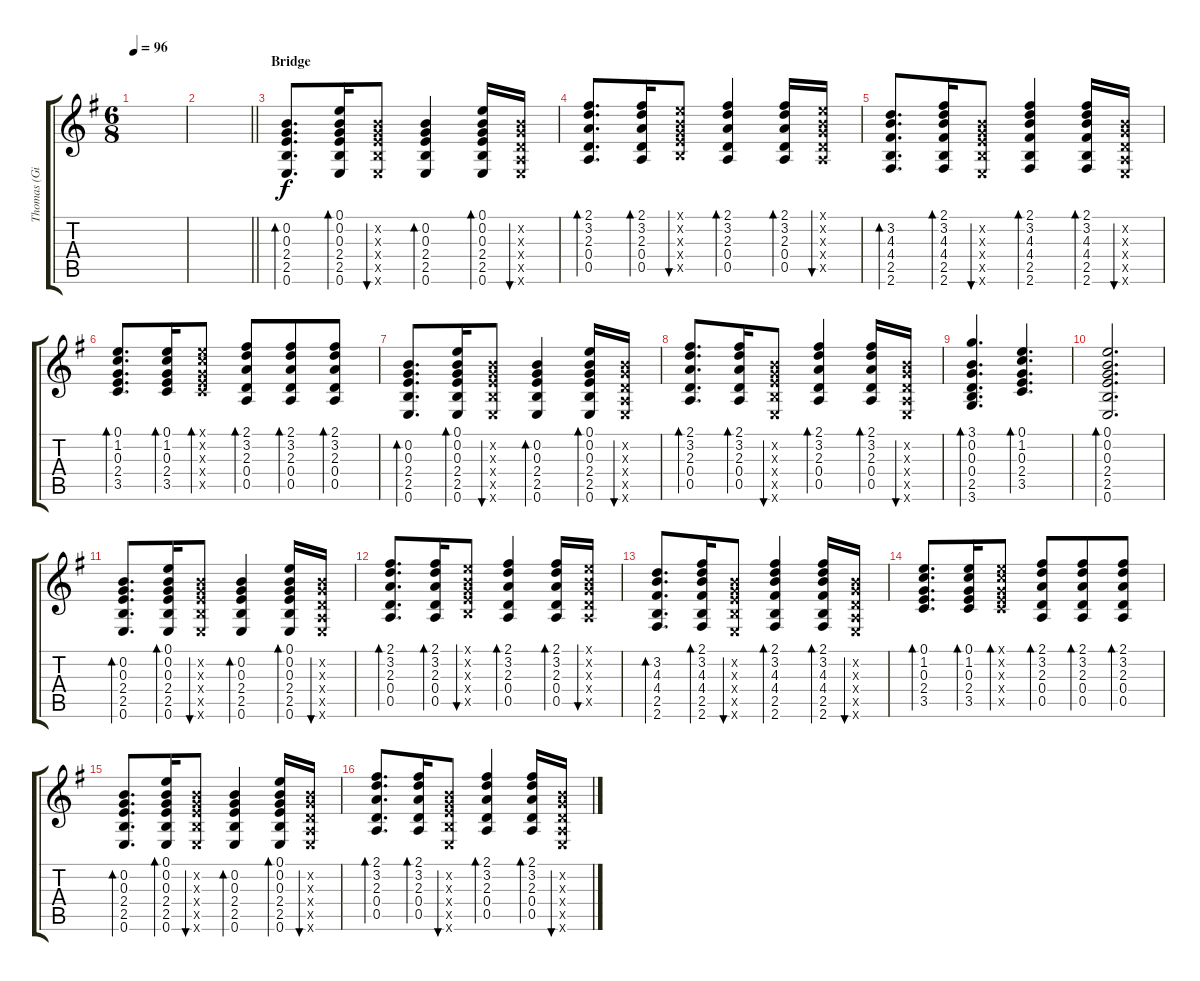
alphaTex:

\track ("Thomas (Gitarre)" "Thomas (Gi") {instrument acousticguitarsteel}
\staff {score tabs}
\tuning (E4 B3 G3 D3 A2 E2) {hide}
\ts (6 8)
\tempo 96
\clef g2
\ks g
|
\barLineRight lightlight
|
\section ("" "Bridge")
(0.2 0.3 2.4 2.5 0.6).8{d bd 60} (0.1 0.2 0.3 2.4 2.5 0.6).16{bd 60} (0.2{x} 0.3{x} 2.4{x} 2.5{x} 0.6{x}).8{bu 60} (0.2 0.3 2.4 2.5 0.6).4{bd 60} (0.1 0.2 0.3 2.4 2.5 0.6).16{bd 60} (0.2{x} 0.3{x} 0.4{x} 0.5{x} 0.6{x}).16{bu 60} |
(2.1 3.2 2.3 0.4 0.5).8{d bd 60} (2.1 3.2 2.3 0.4 0.5).16{bd 60} (0.1{x} 0.2{x} 0.3{x} 2.4{x} 2.5{x}).8{bu 60} (2.1 3.2 2.3 0.4 0.5).4{bd 60} (2.1 3.2 2.3 0.4 0.5).16{bd 60} (0.1{x} 0.2{x} 0.3{x} 0.4{x} 0.5{x}).16{bu 60} |
(3.2 4.3 4.4 2.5 2.6).8{d bd 60} (2.1 3.2 4.3 4.4 2.5 2.6).16{bd 60} (0.2{x} 0.3{x} 2.4{x} 2.5{x} 0.6{x}).8{bu 60} (2.1 3.2 4.3 4.4 2.5 2.6).4{bd 60} (2.1 3.2 4.3 4.4 2.5 2.6).16{bd 60} (0.2{x} 0.3{x} 0.4{x} 0.5{x} 0.6{x}).16{bu 60} |
(0.1 1.2 0.3 2.4 3.5).8{d bd 60} (0.1 1.2 0.3 2.4 3.5).16{bd 60} (0.1{x} 1.2{x} 0.3{x} 2.4{x} 3.5{x}).8{bd 60} (2.1 3.2 2.3 0.4 0.5).8{bd 60} (2.1 3.2 2.3 0.4 0.5).8{bd 60} (2.1 3.2 2.3 0.4 0.5).8{bd 60} |
(0.2 0.3 2.4 2.5 0.6).8{d bd 60} (0.1 0.2 0.3 2.4 2.5 0.6).16{bd 60} (0.2{x} 0.3{x} 2.4{x} 2.5{x} 0.6{x}).8{bu 60} (0.2 0.3 2.4 2.5 0.6).4{bd 60} (0.1 0.2 0.3 2.4 2.5 0.6).16{bd 60} (0.2{x} 0.3{x} 0.4{x} 0.5{x} 0.6{x}).16{bu 60} |
(2.1 3.2 2.3 0.4 0.5).8{d bd 60} (2.1 3.2 2.3 0.4 0.5).16{bd 60} (0.2{x} 0.3{x} 2.4{x} 2.5{x} 0.6{x}).8{bu 60} (2.1 3.2 2.3 0.4 0.5).4{bd 60} (2.1 3.2 2.3 0.4 0.5).16{bd 60} (0.2{x} 0.3{x} 0.4{x} 0.5{x} 0.6{x}).16{bu 60} |
(3.1 0.2 0.3 0.4 2.5 3.6).4{d bd 60} (0.1 1.2 0.3 2.4 3.5).4{d bd 60} |
(0.1 0.2 0.3 2.4 2.5 0.6).2{d bd 60} |
(0.2 0.3 2.4 2.5 0.6).8{d bd 60} (0.1 0.2 0.3 2.4 2.5 0.6).16{bd 60} (0.2{x} 0.3{x} 2.4{x} 2.5{x} 0.6{x}).8{bu 60} (0.2 0.3 2.4 2.5 0.6).4{bd 60} (0.1 0.2 0.3 2.4 2.5 0.6).16{bd 60} (0.2{x} 0.3{x} 0.4{x} 0.5{x} 0.6{x}).16{bu 60} |
(2.1 3.2 2.3 0.4 0.5).8{d bd 60} (2.1 3.2 2.3 0.4 0.5).16{bd 60} (0.1{x} 0.2{x} 0.3{x} 2.4{x} 2.5{x}).8{bu 60} (2.1 3.2 2.3 0.4 0.5).4{bd 60} (2.1 3.2 2.3 0.4 0.5).16{bd 60} (0.1{x} 0.2{x} 0.3{x} 0.4{x} 0.5{x}).16{bu 60} |
(3.2 4.3 4.4 2.5 2.6).8{d bd 60} (2.1 3.2 4.3 4.4 2.5 2.6).16{bd 60} (0.2{x} 0.3{x} 2.4{x} 2.5{x} 0.6{x}).8{bu 60} (2.1 3.2 4.3 4.4 2.5 2.6).4{bd 60} (2.1 3.2 4.3 4.4 2.5 2.6).16{bd 60} (0.2{x} 0.3{x} 0.4{x} 0.5{x} 0.6{x}).16{bu 60} |
(0.1 1.2 0.3 2.4 3.5).8{d bd 60} (0.1 1.2 0.3 2.4 3.5).16{bd 60} (0.1{x} 1.2{x} 0.3{x} 2.4{x} 3.5{x}).8{bd 60} (2.1 3.2 2.3 0.4 0.5).8{bd 60} (2.1 3.2 2.3 0.4 0.5).8{bd 60} (2.1 3.2 2.3 0.4 0.5).8{bd 60} |
(0.2 0.3 2.4 2.5 0.6).8{d bd 60} (0.1 0.2 0.3 2.4 2.5 0.6).16{bd 60} (0.2{x} 0.3{x} 2.4{x} 2.5{x} 0.6{x}).8{bu 60} (0.2 0.3 2.4 2.5 0.6).4{bd 60} (0.1 0.2 0.3 2.4 2.5 0.6).16{bd 60} (0.2{x} 0.3{x} 0.4{x} 0.5{x} 0.6{x}).16{bu 60} |
(2.1 3.2 2.3 0.4 0.5).8{d bd 60} (2.1 3.2 2.3 0.4 0.5).16{bd 60} (0.2{x} 0.3{x} 2.4{x} 2.5{x} 0.6{x}).8{bu 60} (2.1 3.2 2.3 0.4 0.5).4{bd 60} (2.1 3.2 2.3 0.4 0.5).16{bd 60} (0.2{x} 0.3{x} 0.4{x} 0.5{x} 0.6{x}).16{bu 60}
